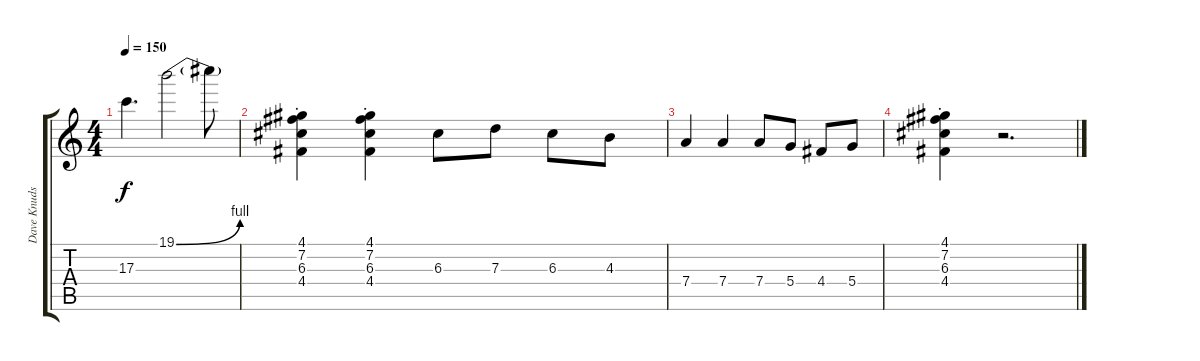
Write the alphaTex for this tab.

\track ("Dave Knudson" "Dave Knuds") {instrument electricguitarjazz}
\staff {score tabs}
\tuning (E4 B3 G3 D3 A2 D2) {hide}
\ts (4 4)
\tempo 150
\clef g2
\ks c
17.3.4{d dy f} 19.1{be (bend 0 0 60 4)}.2 19.1{t}.8 |
(4.1{st} 7.2{st} 6.3{st} 4.4{st}).4 (4.1{st} 7.2{st} 6.3{st} 4.4{st}).4 6.3.8 7.3.8 6.3.8 4.3.8 |
7.4.4 7.4.4 7.4.8 5.4.8 4.4.8 5.4.8 |
(4.1{st} 7.2{st} 6.3{st} 4.4{st}).4 r.2{d}
